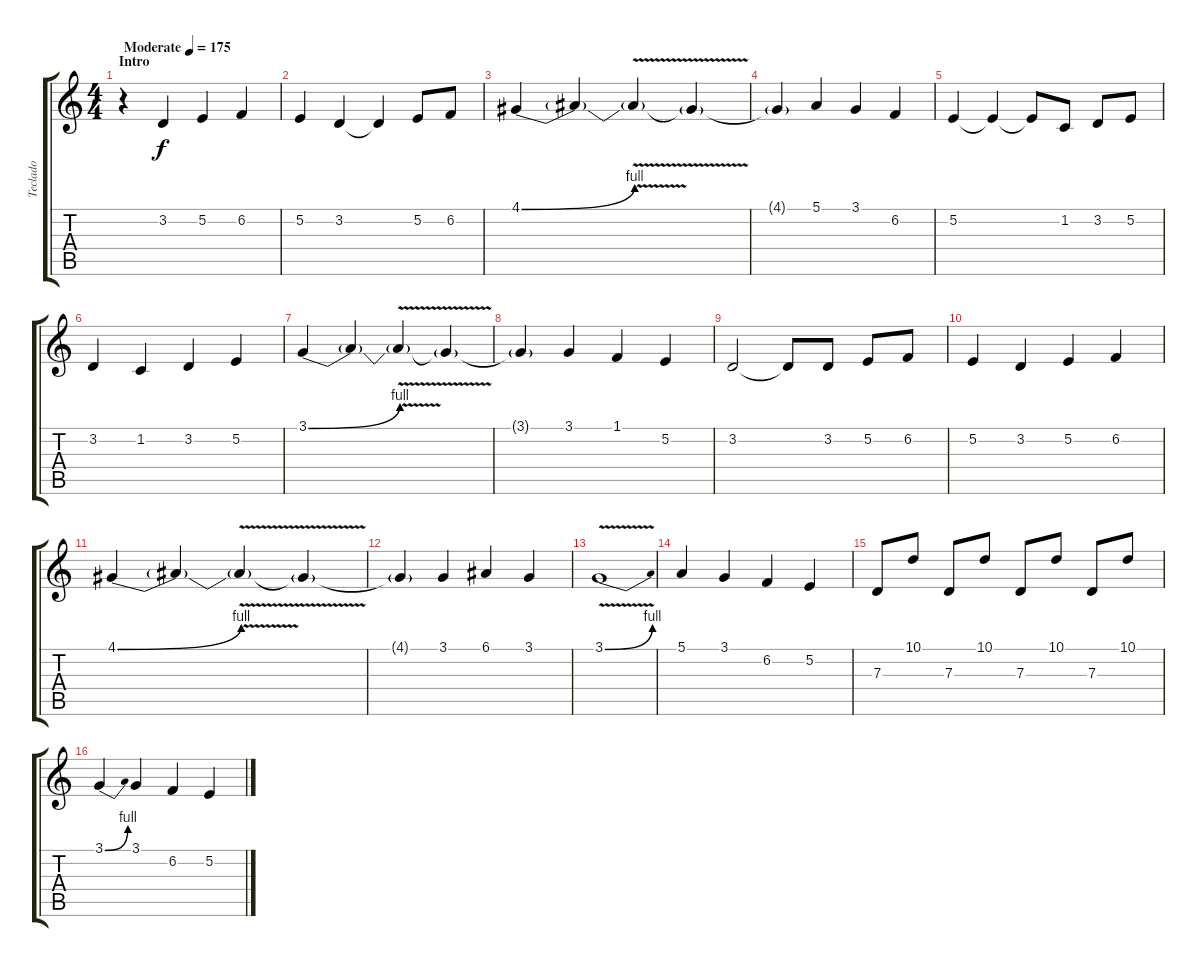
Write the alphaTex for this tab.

\track ("Teclado" "Teclado") {instrument lead2sawtooth}
\staff {score tabs}
\tuning (E4 B3 G3 D3 A2 E2) {hide}
\ts (4 4)
\section ("" "Intro")
\tempo (175 "Moderate")
\clef g2
\ks c
r.4{dy f instrument lead2sawtooth} 3.2.4 5.2.4 6.2.4 |
5.2.4 3.2.4 3.2{t}.4 5.2.8 6.2.8 |
4.1{be (bend 0 0 60 4)}.4 4.1{t}.4 4.1{v t}.4 4.1{t}.4 |
4.1{t}.4 5.1.4 3.1.4 6.2.4 |
5.2.4 5.2{t}.4 5.2{t}.8 1.2.8 3.2.8 5.2.8 |
3.2.4 1.2.4 3.2.4 5.2.4 |
3.1{be (bend 0 0 60 4)}.4 3.1{t}.4 3.1{v t}.4 3.1{t}.4 |
3.1{t}.4 3.1.4 1.1.4 5.2.4 |
3.2.2 3.2{t}.8 3.2.8 5.2.8 6.2.8 |
5.2.4 3.2.4 5.2.4 6.2.4 |
4.1{be (bend 0 0 60 4)}.4 4.1{t}.4 4.1{v t}.4 4.1{t}.4 |
4.1{t}.4 3.1.4 6.1.4 3.1.4 |
3.1{be (bend 0 0 60 4) v}.1 |
5.1.4 3.1.4 6.2.4 5.2.4 |
7.3.8 10.1.8 7.3.8 10.1.8 7.3.8 10.1.8 7.3.8 10.1.8 |
3.1{be (bend 0 0 60 4)}.4 3.1.4 6.2.4 5.2.4
